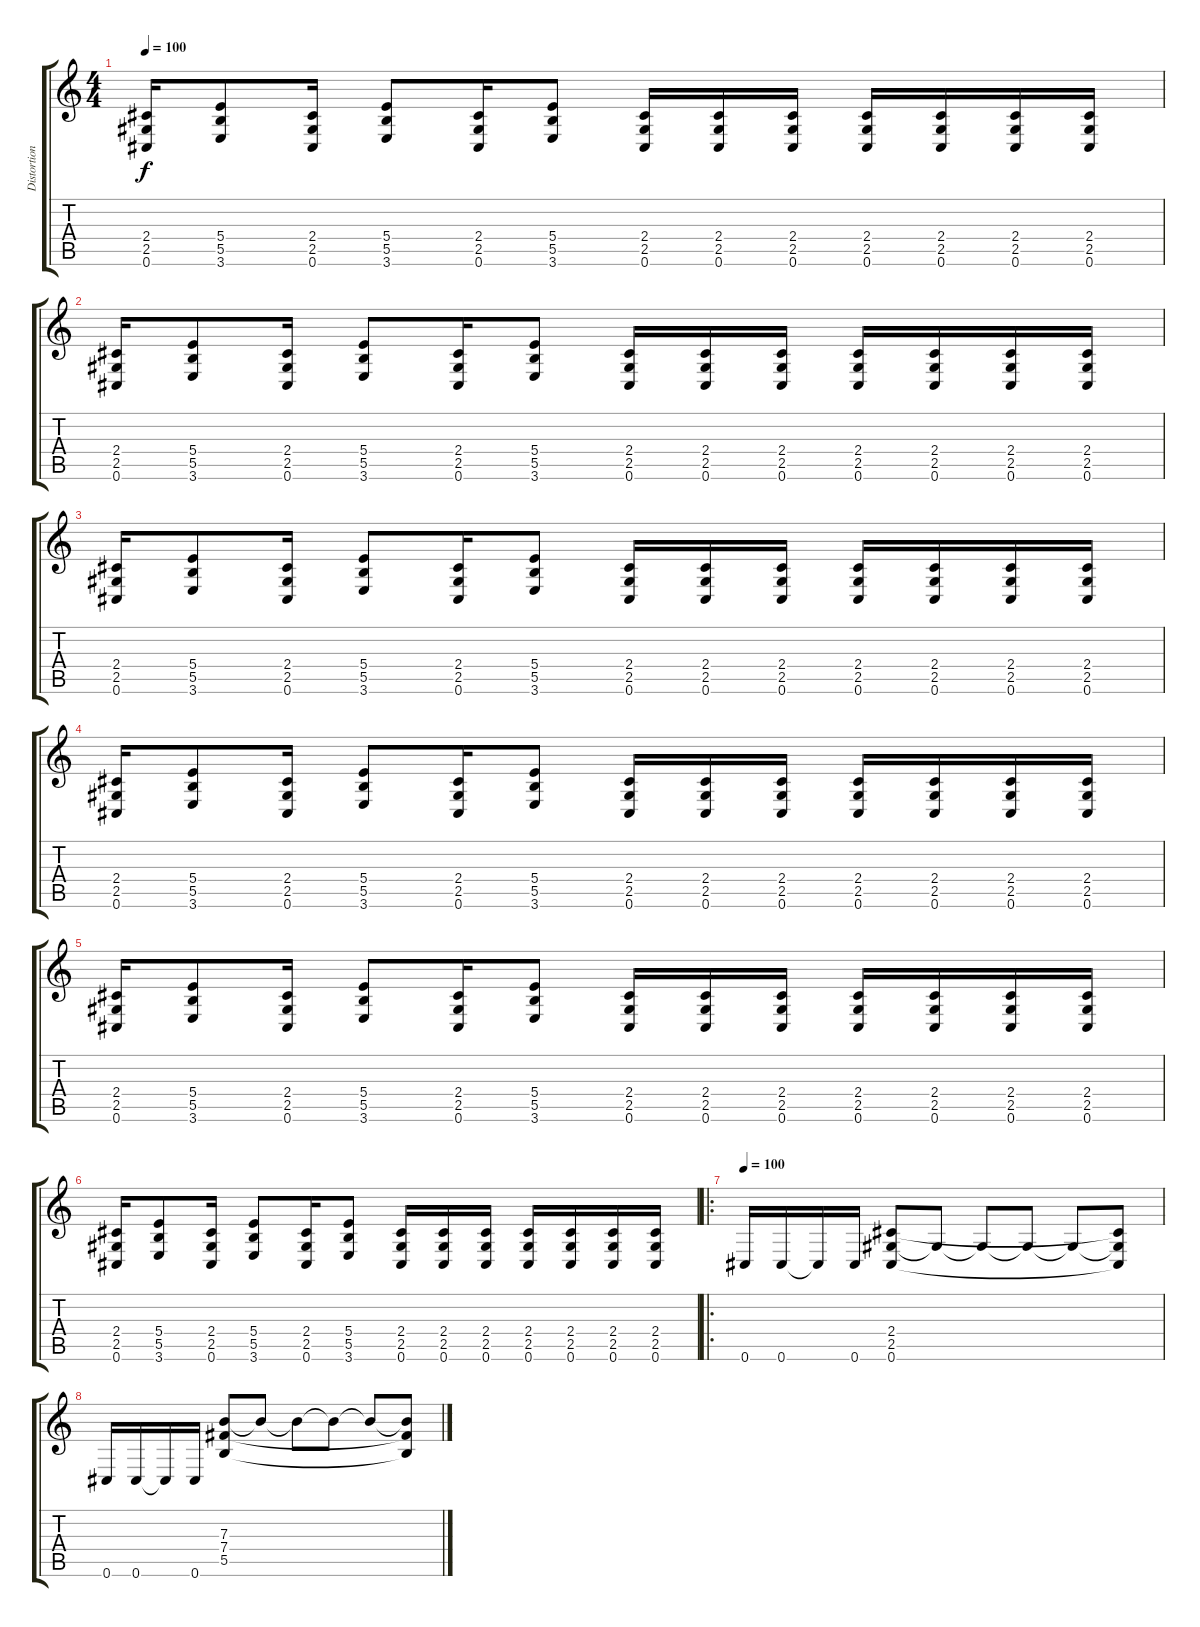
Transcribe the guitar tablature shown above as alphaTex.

\track ("Distortion" "Distortion") {instrument distortionguitar}
\staff {score tabs}
\tuning (Db4 Ab3 E3 B2 Gb2 Db2) {hide}
\ts (4 4)
\tempo 100
\clef g2
\ks c
(2.4 2.5 0.6).16{dy f} (5.4 5.5 3.6).8 (2.4 2.5 0.6).16 (5.4 5.5 3.6).8 (2.4 2.5 0.6).16 (5.4 5.5 3.6).8 (2.4 2.5 0.6).16 (2.4 2.5 0.6).16 (2.4 2.5 0.6).16 (2.4 2.5 0.6).16 (2.4 2.5 0.6).16 (2.4 2.5 0.6).16 (2.4 2.5 0.6).16 |
(2.4 2.5 0.6).16 (5.4 5.5 3.6).8 (2.4 2.5 0.6).16 (5.4 5.5 3.6).8 (2.4 2.5 0.6).16 (5.4 5.5 3.6).8 (2.4 2.5 0.6).16 (2.4 2.5 0.6).16 (2.4 2.5 0.6).16 (2.4 2.5 0.6).16 (2.4 2.5 0.6).16 (2.4 2.5 0.6).16 (2.4 2.5 0.6).16 |
(2.4 2.5 0.6).16 (5.4 5.5 3.6).8 (2.4 2.5 0.6).16 (5.4 5.5 3.6).8 (2.4 2.5 0.6).16 (5.4 5.5 3.6).8 (2.4 2.5 0.6).16 (2.4 2.5 0.6).16 (2.4 2.5 0.6).16 (2.4 2.5 0.6).16 (2.4 2.5 0.6).16 (2.4 2.5 0.6).16 (2.4 2.5 0.6).16 |
(2.4 2.5 0.6).16 (5.4 5.5 3.6).8 (2.4 2.5 0.6).16 (5.4 5.5 3.6).8 (2.4 2.5 0.6).16 (5.4 5.5 3.6).8 (2.4 2.5 0.6).16 (2.4 2.5 0.6).16 (2.4 2.5 0.6).16 (2.4 2.5 0.6).16 (2.4 2.5 0.6).16 (2.4 2.5 0.6).16 (2.4 2.5 0.6).16 |
(2.4 2.5 0.6).16 (5.4 5.5 3.6).8 (2.4 2.5 0.6).16 (5.4 5.5 3.6).8 (2.4 2.5 0.6).16 (5.4 5.5 3.6).8 (2.4 2.5 0.6).16 (2.4 2.5 0.6).16 (2.4 2.5 0.6).16 (2.4 2.5 0.6).16 (2.4 2.5 0.6).16 (2.4 2.5 0.6).16 (2.4 2.5 0.6).16 |
(2.4 2.5 0.6).16 (5.4 5.5 3.6).8 (2.4 2.5 0.6).16 (5.4 5.5 3.6).8 (2.4 2.5 0.6).16 (5.4 5.5 3.6).8 (2.4 2.5 0.6).16 (2.4 2.5 0.6).16 (2.4 2.5 0.6).16 (2.4 2.5 0.6).16 (2.4 2.5 0.6).16 (2.4 2.5 0.6).16 (2.4 2.5 0.6).16 |
\ro
\tempo 100
0.6.16 0.6.16 0.6{t}.16 0.6.16 (2.4 2.5 0.6).8 2.5{t}.8 2.5{t}.8 2.5{t}.8 2.5{t}.8 (2.4{t} 2.5{t} 0.6{t}).8 |
0.6.16 0.6.16 0.6{t}.16 0.6.16 (7.3 7.4 5.5).8 7.3{t}.8 7.3{t}.8 7.3{t}.8 7.3{t}.8 (7.3{t} 7.4{t} 5.5{t}).8
